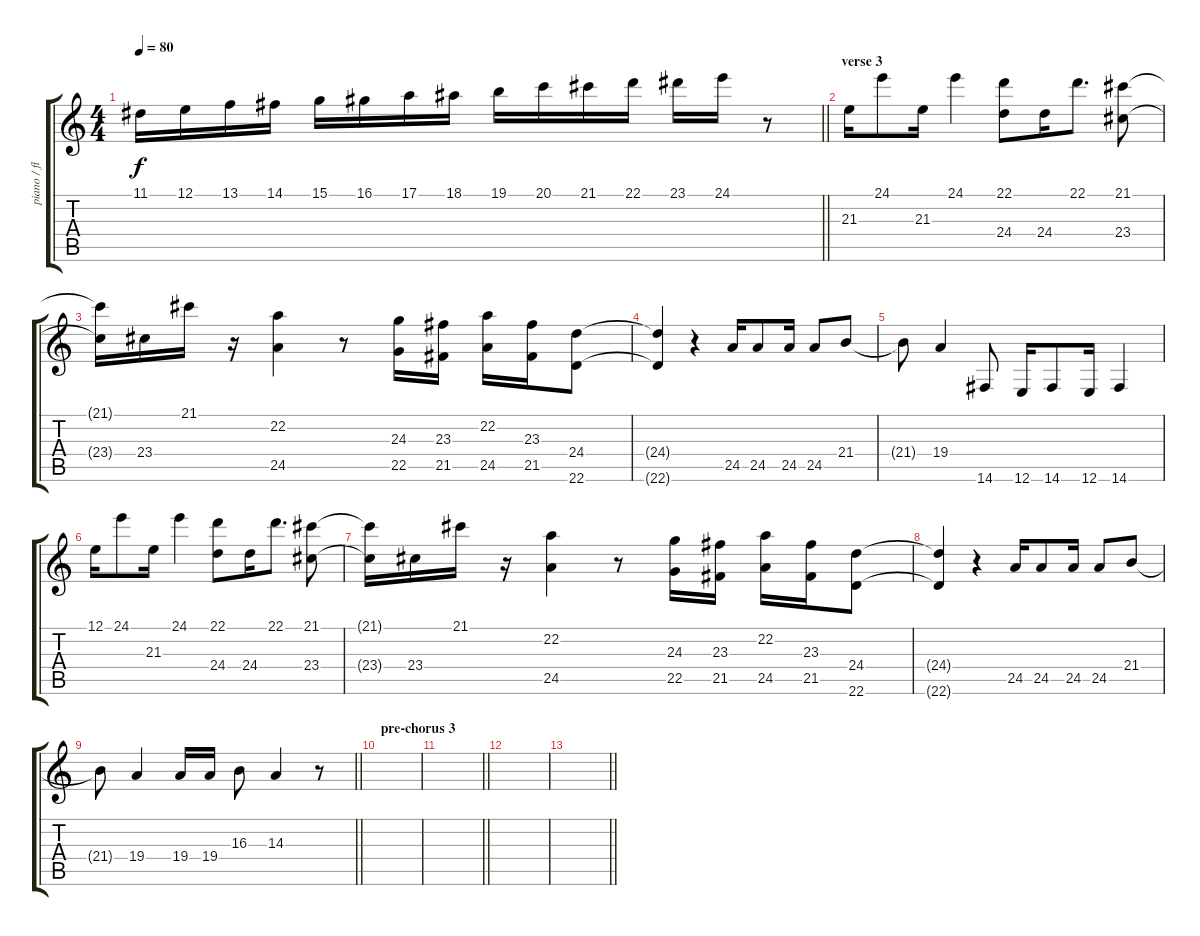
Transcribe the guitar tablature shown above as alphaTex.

\track ("piano / flute" "piano / fl") {instrument flute}
\staff {score tabs}
\tuning (E4 B3 G3 D3 A2 E2) {hide}
\ts (4 4)
\tempo 80
\clef g2
\barLineRight lightlight
\ks c
11.1.16{dy f} 12.1.16 13.1.16 14.1.16 15.1.16 16.1.16 17.1.16 18.1.16 19.1.16 20.1.16 21.1.16 22.1.16 23.1.16 24.1.16 r.8 |
\section ("" "verse 3")
21.3.16 24.1.8 21.3.16 24.1.4 (22.1 24.4).8 24.4.16 22.1.8{d} (21.1 23.4).8 |
(21.1{t} 23.4{t}).16 23.4.16 21.1.16 r.16 (22.2 24.5).4 r.8 (24.3 22.5).16 (23.3 21.5).16 (22.2 24.5).16 (23.3 21.5).16 (24.4 22.6).8 |
(24.4{t} 22.6{t}).4 r.4 24.5.16 24.5.8 24.5.16 24.5.8 21.4.8 |
21.4{t}.8 19.4.4 14.6.8 12.6.16 14.6.8 12.6.16 14.6.4 |
12.1.16 24.1.8 21.3.16 24.1.4 (22.1 24.4).8 24.4.16 22.1.8{d} (21.1 23.4).8 |
(21.1{t} 23.4{t}).16 23.4.16 21.1.16 r.16 (22.2 24.5).4 r.8 (24.3 22.5).16 (23.3 21.5).16 (22.2 24.5).16 (23.3 21.5).16 (24.4 22.6).8 |
(24.4{t} 22.6{t}).4 r.4 24.5.16 24.5.8 24.5.16 24.5.8 21.4.8 |
\barLineRight lightlight
21.4{t}.8 19.4.4 19.4.16 19.4.16 16.3.8 14.3.4 r.8 |
\section ("" "pre-chorus 3")
|
\barLineRight lightlight
|
|
\barLineRight lightlight
